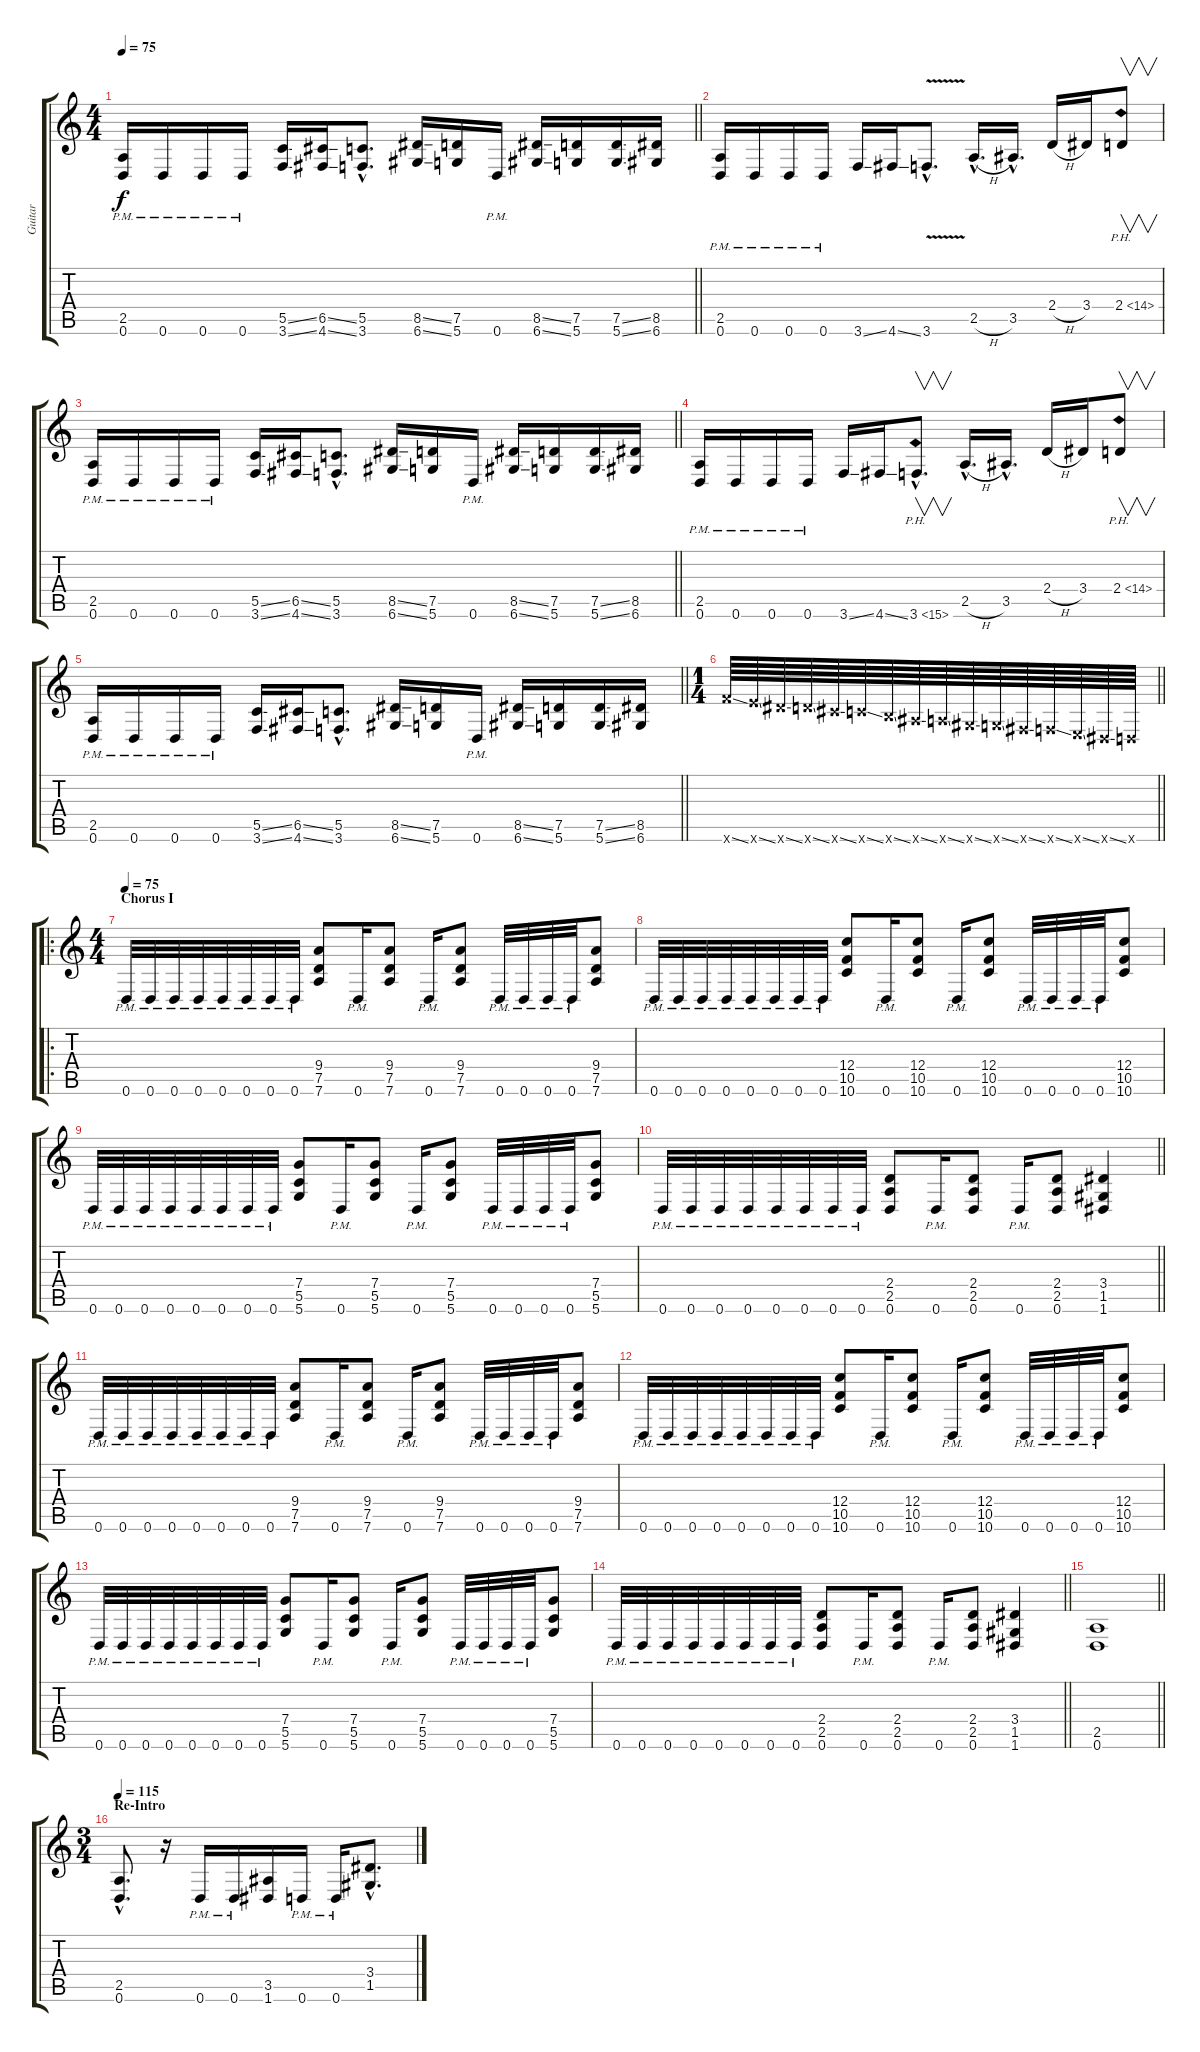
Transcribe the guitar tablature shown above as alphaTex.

\track ("Guitar" "Guitar") {instrument distortionguitar}
\staff {score tabs}
\tuning (D4 A3 F3 C3 G2 D2) {hide}
\ts (4 4)
\tempo 75
\clef g2
\barLineRight lightlight
\ks c
(2.5{pm} 0.6{pm}).16{dy f} 0.6{pm}.16 0.6{pm}.16 0.6{pm}.16 (5.5{ss} 3.6{ss}).16 (6.5{ss} 4.6{ss}).16 (5.5{hac} 3.6{hac}).8{d} (8.5{ss} 6.6{ss}).16 (7.5 5.6).16 0.6{pm}.16 (8.5{ss} 6.6{ss}).16 (7.5 5.6).16 (7.5{ss} 5.6{ss}).16 (8.5 6.6).16 |
(2.5{pm} 0.6{pm}).16 0.6{pm}.16 0.6{pm}.16 0.6{pm}.16 3.6{ss}.16 4.6{ss}.16 3.6{v hac}.8{d} 2.5{h hac}.16{d} 3.5{hac}.16{d} 2.4{h}.16 3.4.16 2.4{ph 12}.8{v} |
\barLineRight lightlight
(2.5{pm} 0.6{pm}).16 0.6{pm}.16 0.6{pm}.16 0.6{pm}.16 (5.5{ss} 3.6{ss}).16 (6.5{ss} 4.6{ss}).16 (5.5{hac} 3.6{hac}).8{d} (8.5{ss} 6.6{ss}).16 (7.5 5.6).16 0.6{pm}.16 (8.5{ss} 6.6{ss}).16 (7.5 5.6).16 (7.5{ss} 5.6{ss}).16 (8.5 6.6).16 |
(2.5{pm} 0.6{pm}).16 0.6{pm}.16 0.6{pm}.16 0.6{pm}.16 3.6{ss}.16 4.6{ss}.16 3.6{ph 12 hac}.8{v d} 2.5{h hac}.16{d} 3.5{hac}.16{d} 2.4{h}.16 3.4.16 2.4{ph 12}.8{v} |
\barLineRight lightlight
(2.5{pm} 0.6{pm}).16 0.6{pm}.16 0.6{pm}.16 0.6{pm}.16 (5.5{ss} 3.6{ss}).16 (6.5{ss} 4.6{ss}).16 (5.5{hac} 3.6{hac}).8{d} (8.5{ss} 6.6{ss}).16 (7.5 5.6).16 0.6{pm}.16 (8.5{ss} 6.6{ss}).16 (7.5 5.6).16 (7.5{ss} 5.6{ss}).16 (8.5 6.6).16 |
\ts (1 4)
\barLineRight lightlight
15.6{ss x}.64 14.6{ss x}.64 13.6{ss x}.64 12.6{ss x}.64 11.6{ss x}.64 10.6{ss x}.64 9.6{ss x}.64 8.6{ss x}.64 7.6{ss x}.64 6.6{ss x}.64 5.6{ss x}.64 4.6{ss x}.64 3.6{ss x}.64 2.6{ss x}.64 1.6{ss x}.64 0.6{x}.64 |
\ro
\ts (4 4)
\section ("" "Chorus I")
\tempo 75
0.6{pm}.32 0.6{pm}.32 0.6{pm}.32 0.6{pm}.32 0.6{pm}.32 0.6{pm}.32 0.6{pm}.32 0.6{pm}.32 (9.4 7.5 7.6).8 0.6{pm}.16 (9.4 7.5 7.6).8 0.6{pm}.16 (9.4 7.5 7.6).8 0.6{pm}.32 0.6{pm}.32 0.6{pm}.32 0.6{pm}.32 (9.4 7.5 7.6).8 |
0.6{pm}.32 0.6{pm}.32 0.6{pm}.32 0.6{pm}.32 0.6{pm}.32 0.6{pm}.32 0.6{pm}.32 0.6{pm}.32 (12.4 10.5 10.6).8 0.6{pm}.16 (12.4 10.5 10.6).8 0.6{pm}.16 (12.4 10.5 10.6).8 0.6{pm}.32 0.6{pm}.32 0.6{pm}.32 0.6{pm}.32 (12.4 10.5 10.6).8 |
0.6{pm}.32 0.6{pm}.32 0.6{pm}.32 0.6{pm}.32 0.6{pm}.32 0.6{pm}.32 0.6{pm}.32 0.6{pm}.32 (7.4 5.5 5.6).8 0.6{pm}.16 (7.4 5.5 5.6).8 0.6{pm}.16 (7.4 5.5 5.6).8 0.6{pm}.32 0.6{pm}.32 0.6{pm}.32 0.6{pm}.32 (7.4 5.5 5.6).8 |
\barLineRight lightlight
0.6{pm}.32 0.6{pm}.32 0.6{pm}.32 0.6{pm}.32 0.6{pm}.32 0.6{pm}.32 0.6{pm}.32 0.6{pm}.32 (2.4 2.5 0.6).8 0.6{pm}.16 (2.4 2.5 0.6).8 0.6{pm}.16 (2.4 2.5 0.6).8 (3.4 1.5 1.6).4 |
0.6{pm}.32 0.6{pm}.32 0.6{pm}.32 0.6{pm}.32 0.6{pm}.32 0.6{pm}.32 0.6{pm}.32 0.6{pm}.32 (9.4 7.5 7.6).8 0.6{pm}.16 (9.4 7.5 7.6).8 0.6{pm}.16 (9.4 7.5 7.6).8 0.6{pm}.32 0.6{pm}.32 0.6{pm}.32 0.6{pm}.32 (9.4 7.5 7.6).8 |
0.6{pm}.32 0.6{pm}.32 0.6{pm}.32 0.6{pm}.32 0.6{pm}.32 0.6{pm}.32 0.6{pm}.32 0.6{pm}.32 (12.4 10.5 10.6).8 0.6{pm}.16 (12.4 10.5 10.6).8 0.6{pm}.16 (12.4 10.5 10.6).8 0.6{pm}.32 0.6{pm}.32 0.6{pm}.32 0.6{pm}.32 (12.4 10.5 10.6).8 |
0.6{pm}.32 0.6{pm}.32 0.6{pm}.32 0.6{pm}.32 0.6{pm}.32 0.6{pm}.32 0.6{pm}.32 0.6{pm}.32 (7.4 5.5 5.6).8 0.6{pm}.16 (7.4 5.5 5.6).8 0.6{pm}.16 (7.4 5.5 5.6).8 0.6{pm}.32 0.6{pm}.32 0.6{pm}.32 0.6{pm}.32 (7.4 5.5 5.6).8 |
\barLineRight lightlight
0.6{pm}.32 0.6{pm}.32 0.6{pm}.32 0.6{pm}.32 0.6{pm}.32 0.6{pm}.32 0.6{pm}.32 0.6{pm}.32 (2.4 2.5 0.6).8 0.6{pm}.16 (2.4 2.5 0.6).8 0.6{pm}.16 (2.4 2.5 0.6).8 (3.4 1.5 1.6).4 |
\barLineRight lightlight
(2.5 0.6).1 |
\ts (3 4)
\section ("" "Re-Intro")
\tempo 115
(2.5{hac} 0.6{hac}).8{d} r.16 0.6{pm}.16 0.6{pm}.16 (3.5 1.6).16 0.6{pm}.16 0.6{pm}.16 (3.4{hac} 1.5{hac}).8{d}
